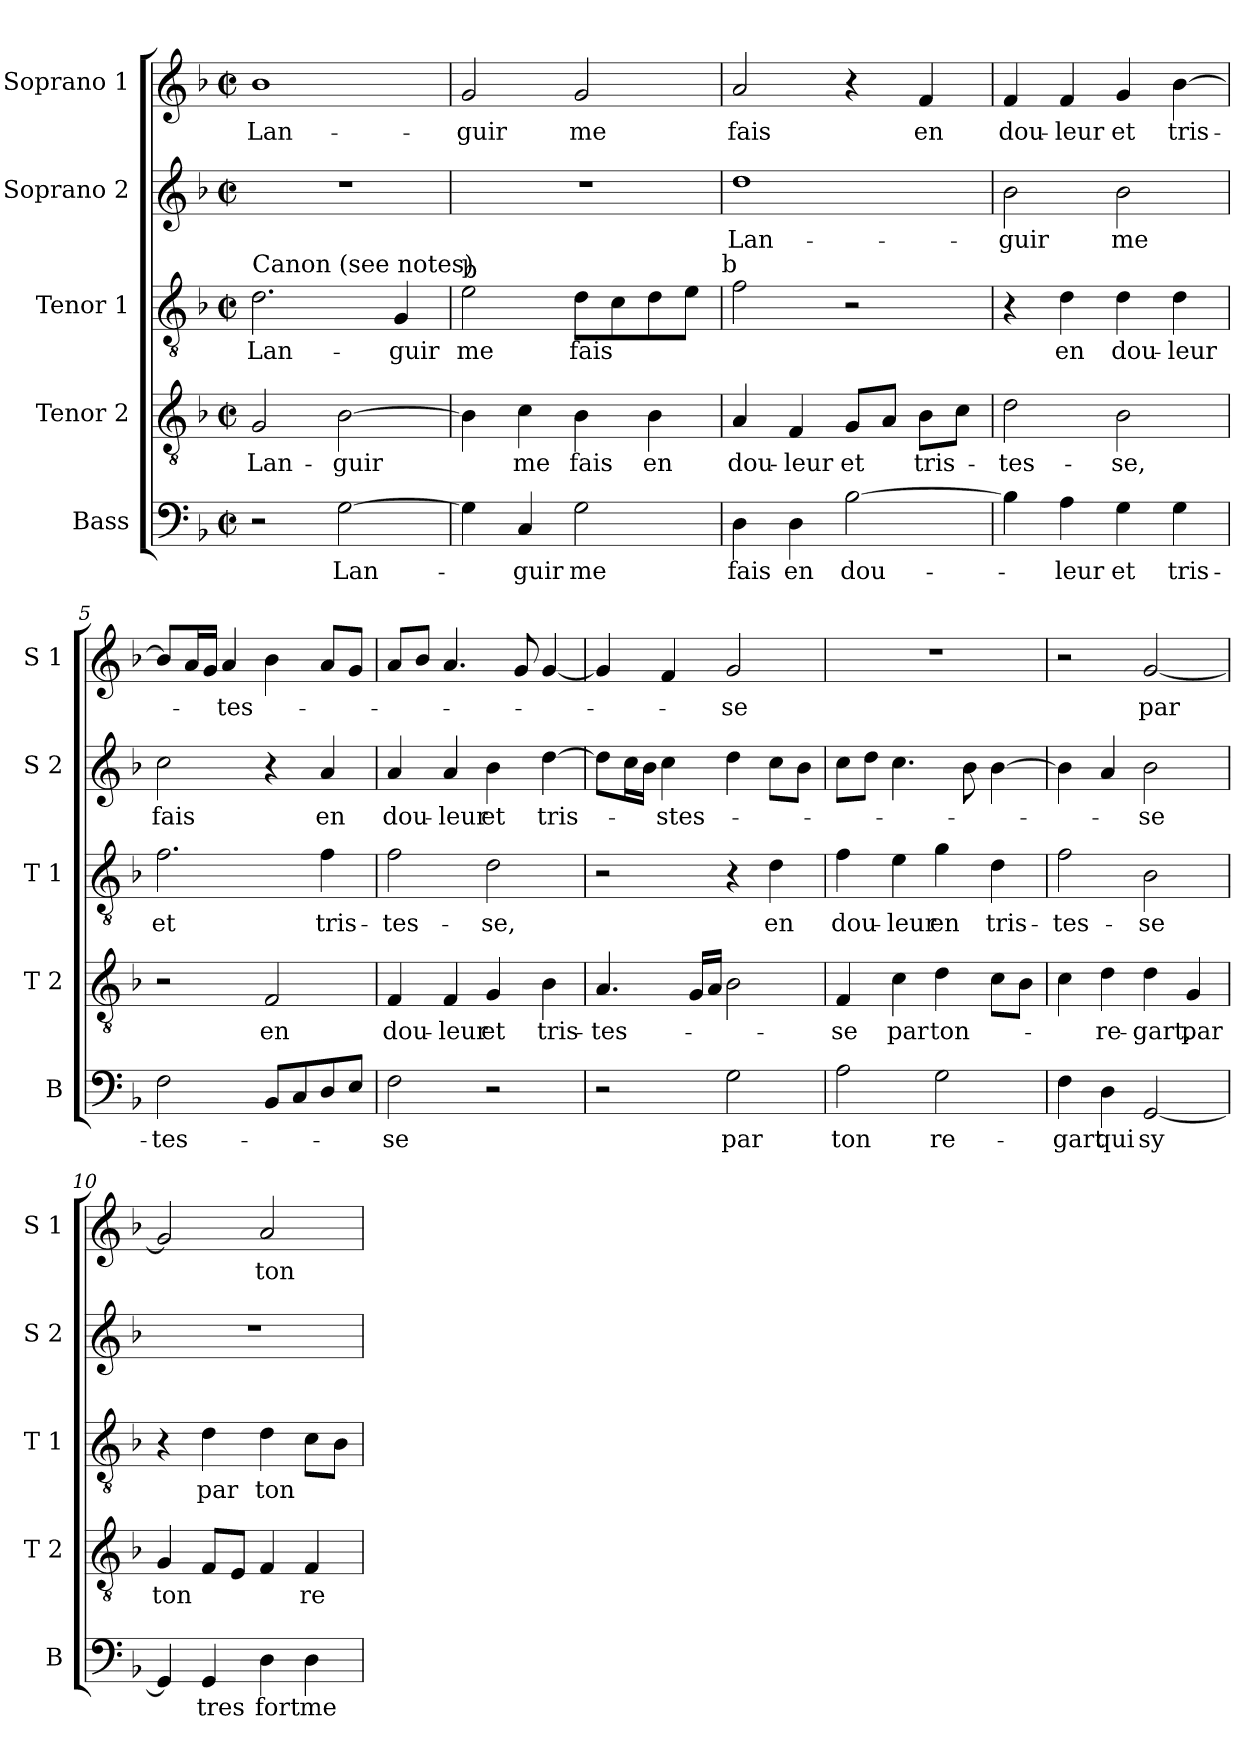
**kern	**text	**kern	**text	**kern	**text	**kern	**text	**kern	**text
*part5	*part5	*part4	*part4	*part3	*part3	*part2	*part2	*part1	*part1
*staff5	*staff5	*staff4	*staff4	*staff3	*staff3	*staff2	*staff2	*staff1	*staff1
*I"Bass	*	*I"Tenor 2	*	*I"Tenor 1	*	*I"Soprano 2	*	*I"Soprano 1	*
*I'B	*	*I'T 2	*	*I'T 1	*	*I'S 2	*	*I'S 1	*
*clefF4	*	*clefGv2	*	*clefGv2	*	*clefG2	*	*clefG2	*
*k[b-]	*	*k[b-]	*	*k[b-]	*	*k[b-]	*	*k[b-]	*
*F:	*	*F:	*	*F:	*	*F:	*	*F:	*
*M2/2	*	*M2/2	*	*M2/2	*	*M2/2	*	*M2/2	*
*met(c|)	*	*met(c|)	*	*met(c|)	*	*met(c|)	*	*met(c|)	*
=1	=1	=1	=1	=1	=1	=1	=1	=1	=1
!	!	!	!	!LO:TX:a:t=Canon (see notes)	!	!	!	!	!
2r	.	2G/	Lan-	2.d\	Lan-	1r	.	1b-	Lan-
[2G\	Lan-	[2B-\	-guir	.	.	.	.	.	.
.	.	.	.	4G/	-guir	.	.	.	.
=2	=2	=2	=2	=2	=2	=2	=2	=2	=2
!	!	!	!	!LO:TX:a:t=b	!	!	!	!	!
4G\]	.	4B-\]	.	2e\	me	1r	.	2g/	-guir
4C/	-guir	4c\	me	.	.	.	.	.	.
2G\	me	4B-\	fais	8d\L	fais	.	.	2g/	me
.	.	.	.	8c\	.	.	.	.	.
.	.	4B-\	en	8d\	.	.	.	.	.
.	.	.	.	8e\J	.	.	.	.	.
!	!	!	!	!LO:TX:a:t=b	!	!	!	!	!
=3	=3	=3	=3	=3	=3	=3	=3	=3	=3
4D\	fais	4A/	dou-	2f\	.	1dd	Lan-	2a/	fais
4D\	en	4F/	-leur	.	.	.	.	.	.
[2B-\	dou-	8G/L	et	2r	.	.	.	4r	.
.	.	8A/J	.	.	.	.	.	.	.
.	.	8B-\L	tris-	.	.	.	.	4f/	en
.	.	8c\J	.	.	.	.	.	.	.
=4	=4	=4	=4	=4	=4	=4	=4	=4	=4
4B-\]	.	2d\	-tes-	4r	.	2b-\	-guir	4f/	dou-
4A\	-leur	.	.	4d\	en	.	.	4f/	-leur
4G\	et	2B-\	-se,	4d\	dou-	2b-\	me	4g/	et
4G\	tris-	.	.	4d\	-leur	.	.	[4b-\	tris-
=5	=5	=5	=5	=5	=5	=5	=5	=5	=5
2F\	-tes-	2r	.	2.f\	et	2cc\	fais	8b-/L]	.
.	.	.	.	.	.	.	.	16a/L	.
.	.	.	.	.	.	.	.	16g/JJ	.
.	.	.	.	.	.	.	.	4a/	-tes-
8BB-/L	.	2F/	en	.	.	4r	.	4b-\	.
8C/	.	.	.	.	.	.	.	.	.
8D/	.	.	.	4f\	tris-	4a/	en	8a/L	.
8E/J	.	.	.	.	.	.	.	8g/J	.
!!LO:LB:g=z
=6	=6	=6	=6	=6	=6	=6	=6	=6	=6
2F\	-se	4F/	dou-	2f\	-tes-	4a/	dou-	8a/L	.
.	.	.	.	.	.	.	.	8b-/J	.
.	.	4F/	-leur	.	.	4a/	-leur	4.a/	.
2r	.	4G/	et	2d\	-se,	4b-\	et	.	.
.	.	.	.	.	.	.	.	8g/	.
.	.	4B-\	tris-	.	.	[4dd\	tris-	[4g/	.
=7	=7	=7	=7	=7	=7	=7	=7	=7	=7
2r	.	4.A/	-tes-	2r	.	8dd\L]	.	4g/]	.
.	.	.	.	.	.	16cc\L	.	.	.
.	.	.	.	.	.	16b-\JJ	.	.	.
.	.	.	.	.	.	4cc\	-stes-	4f/	.
.	.	16G/LL	.	.	.	.	.	.	.
.	.	16A/JJ	.	.	.	.	.	.	.
2G\	par	2B-\	.	4r	.	4dd\	.	2g/	-se
.	.	.	.	4d\	en	8cc\L	.	.	.
.	.	.	.	.	.	8b-\J	.	.	.
=8	=8	=8	=8	=8	=8	=8	=8	=8	=8
2A\	ton	4F/	-se	4f\	dou-	8cc\L	.	1r	.
.	.	.	.	.	.	8dd\J	.	.	.
.	.	4c\	par	4e\	-leur	4.cc\	.	.	.
2G\	re-	4d\	ton-	4g\	en	.	.	.	.
.	.	.	.	.	.	8b-\	.	.	.
.	.	8c\L	.	4d\	tris-	[4b-\	.	.	.
.	.	8B-\J	.	.	.	.	.	.	.
=9	=9	=9	=9	=9	=9	=9	=9	=9	=9
4F\	-gart	4c\	.	2f\	-tes-	4b-\]	.	2r	.
4D\	qui	4d\	-re-	.	.	4a/	.	.	.
[2GG/	sy	4d\	-gart,	2B-\	-se	2b-\	-se	[2g/	par
.	.	4G/	par	.	.	.	.	.	.
=10	=10	=10	=10	=10	=10	=10	=10	=10	=10
4GG/]	.	4G/	ton	4r	.	1r	.	2g/]	.
4GG/	tres	8F/L	.	4d\	par	.	.	.	.
.	.	8E/J	.	.	.	.	.	.	.
4D\	fort	4F/	.	4d\	ton	.	.	2a/	ton
4D\	me	4F/	re-	8c\L	.	.	.	.	.
.	.	.	.	8B-\J	.	.	.	.	.
=	=	=	=	=	=	=	=	=	=
*-	*-	*-	*-	*-	*-	*-	*-	*-	*-
